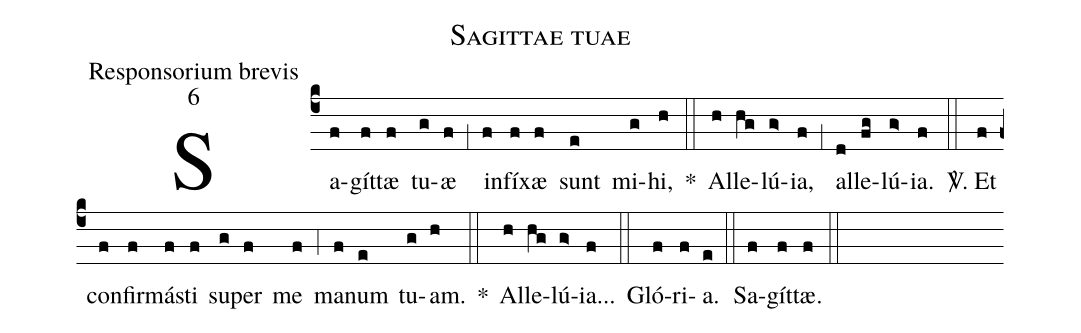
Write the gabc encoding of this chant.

name:Sagittae tuae;
office-part:Responsorium brevis;
mode:6;
%%
(c4) Sa(f)gít(f)tæ(f) tu(g)æ(f) (,1) in(f)fíx(f)æ(f) sunt(e) mi(g)hi,(h) *(::) Al(h)le(hg)lú(g>)ia,(f) (,1) al(d)le(fg)lú(g>)ia.(f) (::)

<sp>V/</sp>. Et(f) con(f)fir(f)má(f)sti(f) su(g)per(f) me(f) (,4) ma(f)num(e) tu(g)am.(h) *(::) Al(h)le(hg)lú(g>)ia...(f) (::)

Gló(f)ri(f)a.(e) (::)
Sa(f)gít(f)tæ.(f) (::)
